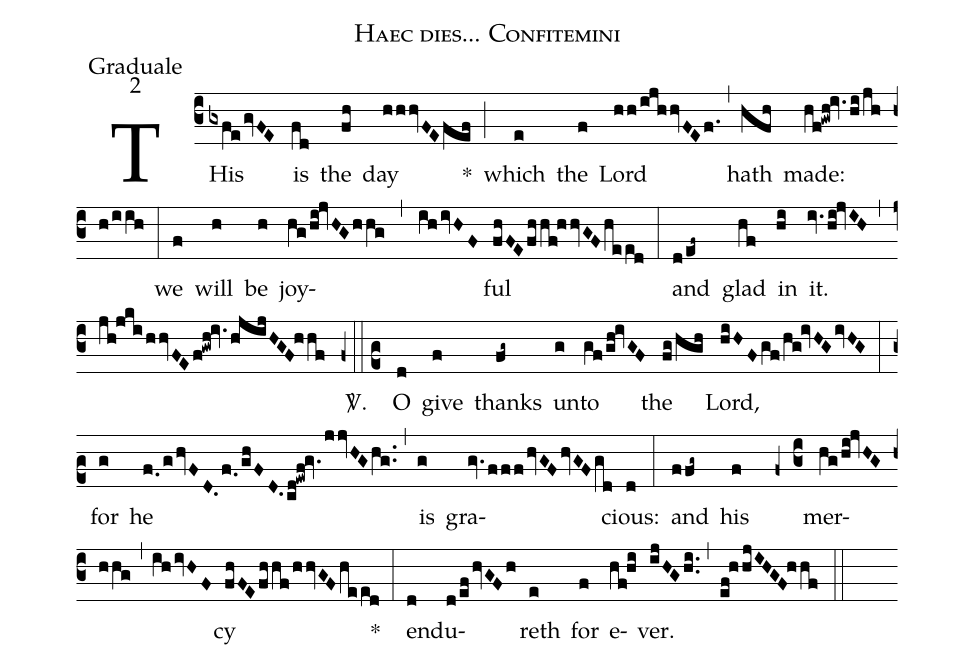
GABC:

name:Haec dies... Confitemini;
office-part:Graduale;
mode:2;
%%
(c3) THis(gxfe/gvFE) is(fd) the(fh) day(hhhvFEfef) *(;) which(e) the(f) Lord(hh/ijhhvFEf.) (,) hath(hfh) made:(hf!gwh!iv.hi/jhh/iih) (:) we(f) will(h) be(h) joy(hg/hi!jvHG/hhg,ih/ivHF)ful(fhFE/fhhf!hhvGF/heed) (:) and(d/ef~) glad(hf) in(hi) it.(iv.hi!jvIH) (,) (jh!jki/hhvFE/f!gwh!iv./hjijHGF!hhf) <sp>V/</sp>.(z0::c2) O(d) give(f) thanks(fg~) un(g)to(gf/gh!ivGF) the(fg/hgh) Lord,(hiHF/gf/hg!ivHG/ivHG) (:) for(g) he(f.0/g/hvFD.0/f.0/ghFD.0/cd!ewf!gv./jjvHG/hg..) (,) is(g) gra(gv.fff/hvGF/hvGF/gd)cious:(d) (:) and(ffg~) his(f) (z0c3) mer(hg/hi!jvHG/hhg,ih/ivHF)cy(fhFEfhhf/hhvGF/heed) *(:) en(d)du(d/ef/hvGFh)reth(e) for(f) e(hf!hi)ver.(ijHGhi..) (,) (ef!hhjIHGF!hhf) (::)
